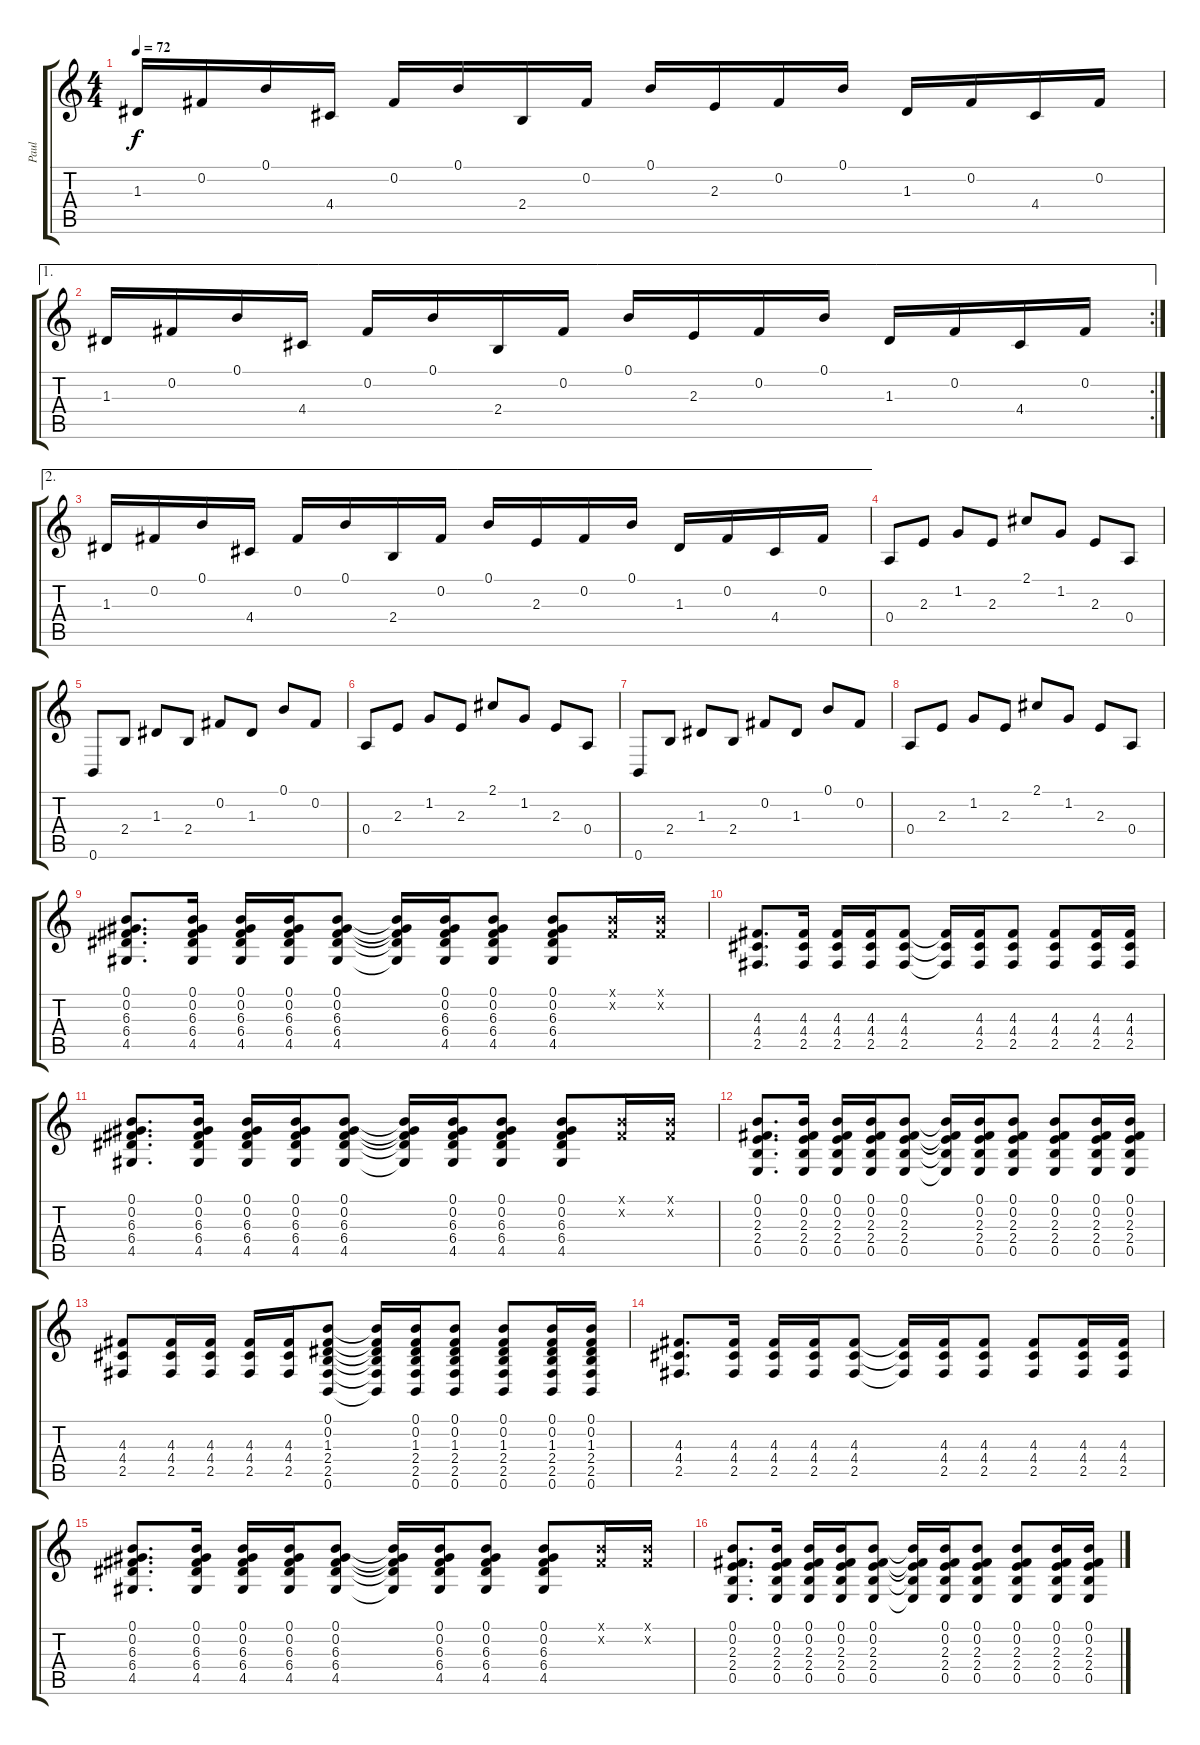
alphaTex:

\track ("Paul" "Paul") {instrument acousticguitarnylon}
\staff {score tabs}
\tuning (B3 Gb3 D3 A2 E2 B1) {hide}
\ts (4 4)
\tempo 72
\clef g2
\ks c
1.3.16{dy f} 0.2.16 0.1.16 4.4.16 0.2.16 0.1.16 2.4.16 0.2.16 0.1.16 2.3.16 0.2.16 0.1.16 1.3.16 0.2.16 4.4.16 0.2.16 |
\ae 1
\rc 2
1.3.16 0.2.16 0.1.16 4.4.16 0.2.16 0.1.16 2.4.16 0.2.16 0.1.16 2.3.16 0.2.16 0.1.16 1.3.16 0.2.16 4.4.16 0.2.16 |
\ae 2
1.3.16 0.2.16 0.1.16 4.4.16 0.2.16 0.1.16 2.4.16 0.2.16 0.1.16 2.3.16 0.2.16 0.1.16 1.3.16 0.2.16 4.4.16 0.2.16 |
0.4.8 2.3.8 1.2.8 2.3.8 2.1.8 1.2.8 2.3.8 0.4.8 |
0.6.8 2.4.8 1.3.8 2.4.8 0.2.8 1.3.8 0.1.8 0.2.8 |
0.4.8 2.3.8 1.2.8 2.3.8 2.1.8 1.2.8 2.3.8 0.4.8 |
0.6.8 2.4.8 1.3.8 2.4.8 0.2.8 1.3.8 0.1.8 0.2.8 |
0.4.8 2.3.8 1.2.8 2.3.8 2.1.8 1.2.8 2.3.8 0.4.8 |
(0.1 0.2 6.3 6.4 4.5).8{d} (0.1 0.2 6.3 6.4 4.5).16 (0.1 0.2 6.3 6.4 4.5).16 (0.1 0.2 6.3 6.4 4.5).16 (0.1 0.2 6.3 6.4 4.5).8 (0.1{t} 0.2{t} 6.3{t} 6.4{t} 4.5{t}).16 (0.1 0.2 6.3 6.4 4.5).16 (0.1 0.2 6.3 6.4 4.5).8 (0.1 0.2 6.3 6.4 4.5).8 (0.1{x} 0.2{x}).16 (0.1{x} 0.2{x}).16 |
(4.3 4.4 2.5).8{d} (4.3 4.4 2.5).16 (4.3 4.4 2.5).16 (4.3 4.4 2.5).16 (4.3 4.4 2.5).8 (4.3{t} 4.4{t} 2.5{t}).16 (4.3 4.4 2.5).16 (4.3 4.4 2.5).8 (4.3 4.4 2.5).8 (4.3 4.4 2.5).16 (4.3 4.4 2.5).16 |
(0.1 0.2 6.3 6.4 4.5).8{d} (0.1 0.2 6.3 6.4 4.5).16 (0.1 0.2 6.3 6.4 4.5).16 (0.1 0.2 6.3 6.4 4.5).16 (0.1 0.2 6.3 6.4 4.5).8 (0.1{t} 0.2{t} 6.3{t} 6.4{t} 4.5{t}).16 (0.1 0.2 6.3 6.4 4.5).16 (0.1 0.2 6.3 6.4 4.5).8 (0.1 0.2 6.3 6.4 4.5).8 (0.1{x} 0.2{x}).16 (0.1{x} 0.2{x}).16 |
(0.1 0.2 2.3 2.4 0.5).8{d} (0.1 0.2 2.3 2.4 0.5).16 (0.1 0.2 2.3 2.4 0.5).16 (0.1 0.2 2.3 2.4 0.5).16 (0.1 0.2 2.3 2.4 0.5).8 (0.1{t} 0.2{t} 2.3{t} 2.4{t} 0.5{t}).16 (0.1 0.2 2.3 2.4 0.5).16 (0.1 0.2 2.3 2.4 0.5).8 (0.1 0.2 2.3 2.4 0.5).8 (0.1 0.2 2.3 2.4 0.5).16 (0.1 0.2 2.3 2.4 0.5).16 |
(4.3 4.4 2.5).8 (4.3 4.4 2.5).16 (4.3 4.4 2.5).16 (4.3 4.4 2.5).16 (4.3 4.4 2.5).16 (0.1 0.2 1.3 2.4 2.5 0.6).8 (0.1{t} 0.2{t} 1.3{t} 2.4{t} 2.5{t} 0.6{t}).16 (0.1 0.2 1.3 2.4 2.5 0.6).16 (0.1 0.2 1.3 2.4 2.5 0.6).8 (0.1 0.2 1.3 2.4 2.5 0.6).8 (0.1 0.2 1.3 2.4 2.5 0.6).16 (0.1 0.2 1.3 2.4 2.5 0.6).16 |
(4.3 4.4 2.5).8{d} (4.3 4.4 2.5).16 (4.3 4.4 2.5).16 (4.3 4.4 2.5).16 (4.3 4.4 2.5).8 (4.3{t} 4.4{t} 2.5{t}).16 (4.3 4.4 2.5).16 (4.3 4.4 2.5).8 (4.3 4.4 2.5).8 (4.3 4.4 2.5).16 (4.3 4.4 2.5).16 |
(0.1 0.2 6.3 6.4 4.5).8{d} (0.1 0.2 6.3 6.4 4.5).16 (0.1 0.2 6.3 6.4 4.5).16 (0.1 0.2 6.3 6.4 4.5).16 (0.1 0.2 6.3 6.4 4.5).8 (0.1{t} 0.2{t} 6.3{t} 6.4{t} 4.5{t}).16 (0.1 0.2 6.3 6.4 4.5).16 (0.1 0.2 6.3 6.4 4.5).8 (0.1 0.2 6.3 6.4 4.5).8 (0.1{x} 0.2{x}).16 (0.1{x} 0.2{x}).16 |
(0.1 0.2 2.3 2.4 0.5).8{d} (0.1 0.2 2.3 2.4 0.5).16 (0.1 0.2 2.3 2.4 0.5).16 (0.1 0.2 2.3 2.4 0.5).16 (0.1 0.2 2.3 2.4 0.5).8 (0.1{t} 0.2{t} 2.3{t} 2.4{t} 0.5{t}).16 (0.1 0.2 2.3 2.4 0.5).16 (0.1 0.2 2.3 2.4 0.5).8 (0.1 0.2 2.3 2.4 0.5).8 (0.1 0.2 2.3 2.4 0.5).16 (0.1 0.2 2.3 2.4 0.5).16
